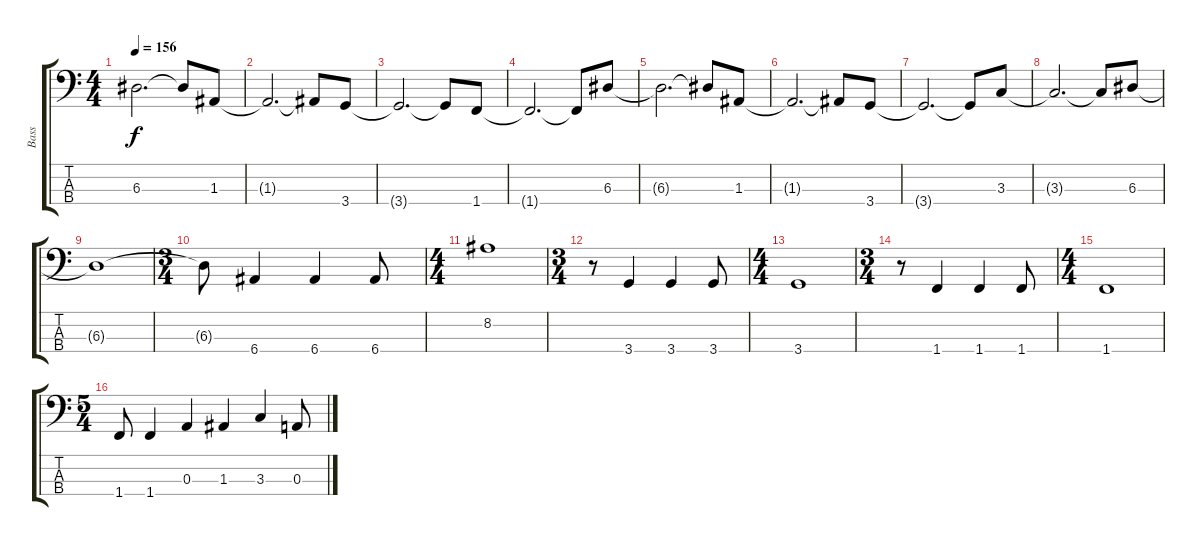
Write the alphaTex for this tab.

\track ("Bass" "Bass") {instrument electricbassfinger}
\staff {score tabs}
\tuning (G2 D2 A1 E1) {hide}
\ts (4 4)
\tempo 156
\clef f4
\ks c
6.3{t}.2{d dy f} 6.3{t}.8 1.3.8 |
1.3{t}.2{d} 1.3{t}.8 3.4.8 |
3.4{t}.2{d} 3.4{t}.8 1.4.8 |
1.4{t}.2{d} 1.4{t}.8 6.3.8 |
6.3{t}.2{d} 6.3{t}.8 1.3.8 |
1.3{t}.2{d} 1.3{t}.8 3.4.8 |
3.4{t}.2{d} 3.4{t}.8 3.3.8 |
3.3{t}.2{d} 3.3{t}.8 6.3.8 |
6.3{t}.1 |
\ts (3 4)
6.3{t}.8 6.4.4 6.4.4 6.4.8 |
\ts (4 4)
8.2.1 |
\ts (3 4)
r.8 3.4.4 3.4.4 3.4.8 |
\ts (4 4)
3.4.1 |
\ts (3 4)
r.8 1.4.4 1.4.4 1.4.8 |
\ts (4 4)
1.4.1 |
\ts (5 4)
1.4.8 1.4.4 0.3.4 1.3.4 3.3.4 0.3.8
